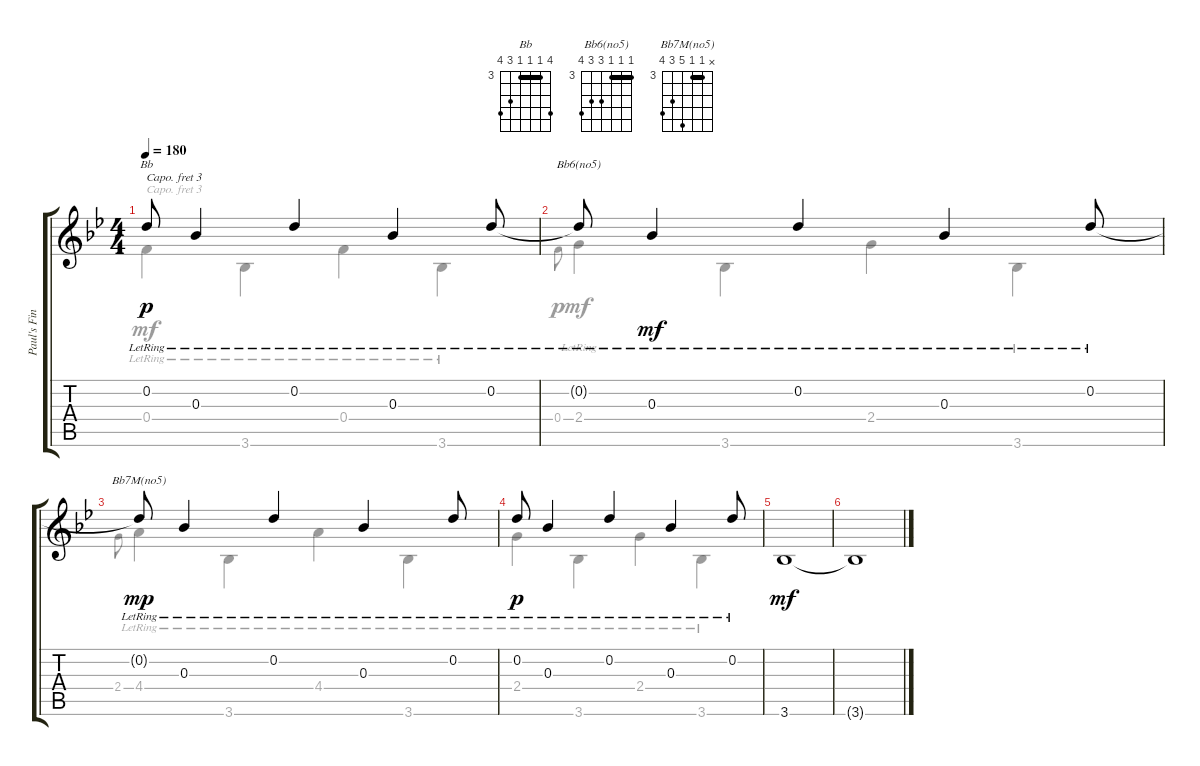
\track ("Paul's Fingerpicking" "Paul's Fin") {instrument acousticguitarsteel}
\staff {score tabs}
\capo 3
\tuning (E4 B3 G3 D3 A2 E2) {hide}
\chord ("Bb" 6 3 3 3 5 6) {firstfret 3 barre 3}
\chord ("Bb6(no5)" 3 3 3 5 5 6) {firstfret 3 barre 3}
\chord ("Bb7M(no5)" x 3 3 7 5 6) {firstfret 3 barre 3}
\voice
\ts (4 4)
\tempo 180
\clef g2
\ks bb
0.2{lr}.8{ch "Bb" dy p} 0.3{lr}.4 0.2{lr}.4 0.3{lr}.4 0.2{lr}.8 |
0.2{lr t}.8{ch "Bb6(no5)"} 0.3{lr}.4{dy mf} 0.2{lr}.4 0.3{lr}.4 0.2{lr}.8 |
0.2{lr t}.8{ch "Bb7M(no5)" dy mp} 0.3{lr}.4 0.2{lr}.4 0.3{lr}.4 0.2{lr}.8 |
0.2{lr}.8{dy p} 0.3{lr}.4 0.2{lr}.4 0.3{lr}.4 0.2{lr}.8 |
3.6.1{dy mf} |
3.6{t}.1 |
\voice
\clef g2
\ottava regular
\simile none
\ks bb
0.4{lr}.4{dy mf} 3.6{lr}.4 0.4{lr}.4 3.6{lr}.4 |
0.4.8{gr onbeat dy p} 2.4{lr}.4{dy mf} 3.6{lr}.4 2.4{lr}.4 3.6{lr}.4 |
2.4.8{gr onbeat} 4.4{lr}.4 3.6{lr}.4 4.4{lr}.4 3.6{lr}.4 |
2.4{lr}.4 3.6{lr}.4 2.4{lr}.4 3.6{lr}.4 |
|
|
